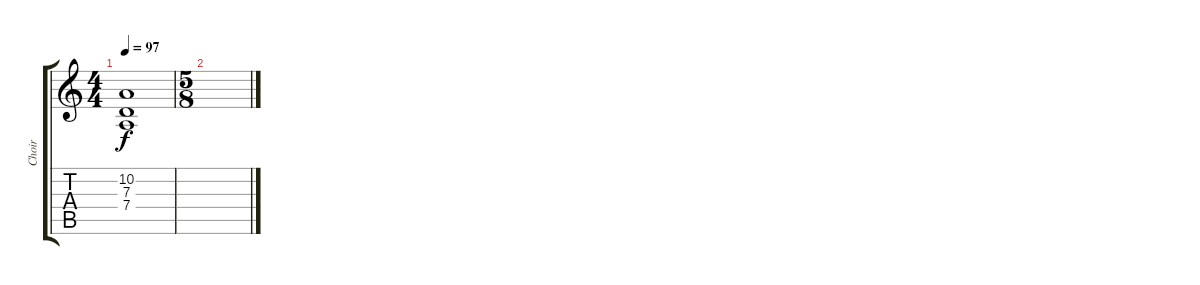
\track ("Choir" "Choir") {instrument choiraahs}
\staff {score tabs}
\tuning (E4 B3 G3 D3 A2 D2) {hide}
\ts (4 4)
\tempo 97
\clef g2
\ks c
(10.2{t} 7.3{t} 7.4{t}).1{dy f volume 0} |
\ts (5 8)
